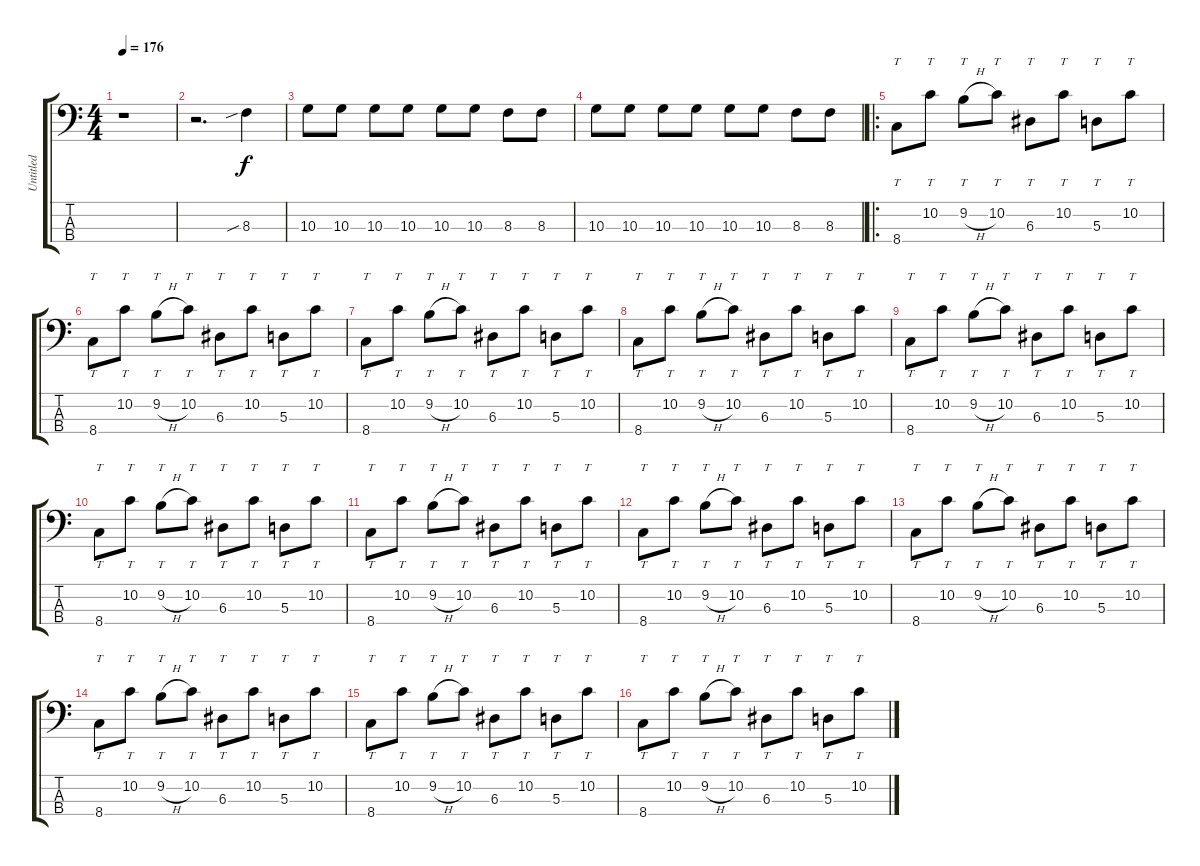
\track ("Untitled" "Untitled") {instrument electricbassfinger}
\staff {score tabs}
\tuning (G2 D2 A1 E1) {hide}
\ts (4 4)
\tempo 176
\clef f4
\ks c
r.1{dy f instrument electricbassfinger} |
r.2{d} 8.3{sib}.4 |
10.3.8 10.3.8 10.3.8 10.3.8 10.3.8 10.3.8 8.3.8 8.3.8 |
10.3.8 10.3.8 10.3.8 10.3.8 10.3.8 10.3.8 8.3.8 8.3.8 |
\ro
8.4.8{tt} 10.2.8{tt} 9.2{h}.8{tt} 10.2.8{tt} 6.3.8{tt} 10.2.8{tt} 5.3.8{tt} 10.2.8{tt} |
8.4.8{tt} 10.2.8{tt} 9.2{h}.8{tt} 10.2.8{tt} 6.3.8{tt} 10.2.8{tt} 5.3.8{tt} 10.2.8{tt} |
8.4.8{tt} 10.2.8{tt} 9.2{h}.8{tt} 10.2.8{tt} 6.3.8{tt} 10.2.8{tt} 5.3.8{tt} 10.2.8{tt} |
8.4.8{tt} 10.2.8{tt} 9.2{h}.8{tt} 10.2.8{tt} 6.3.8{tt} 10.2.8{tt} 5.3.8{tt} 10.2.8{tt} |
8.4.8{tt} 10.2.8{tt} 9.2{h}.8{tt} 10.2.8{tt} 6.3.8{tt} 10.2.8{tt} 5.3.8{tt} 10.2.8{tt} |
8.4.8{tt} 10.2.8{tt} 9.2{h}.8{tt} 10.2.8{tt} 6.3.8{tt} 10.2.8{tt} 5.3.8{tt} 10.2.8{tt} |
8.4.8{tt} 10.2.8{tt} 9.2{h}.8{tt} 10.2.8{tt} 6.3.8{tt} 10.2.8{tt} 5.3.8{tt} 10.2.8{tt} |
8.4.8{tt} 10.2.8{tt} 9.2{h}.8{tt} 10.2.8{tt} 6.3.8{tt} 10.2.8{tt} 5.3.8{tt} 10.2.8{tt} |
8.4.8{tt} 10.2.8{tt} 9.2{h}.8{tt} 10.2.8{tt} 6.3.8{tt} 10.2.8{tt} 5.3.8{tt} 10.2.8{tt} |
8.4.8{tt} 10.2.8{tt} 9.2{h}.8{tt} 10.2.8{tt} 6.3.8{tt} 10.2.8{tt} 5.3.8{tt} 10.2.8{tt} |
8.4.8{tt} 10.2.8{tt} 9.2{h}.8{tt} 10.2.8{tt} 6.3.8{tt} 10.2.8{tt} 5.3.8{tt} 10.2.8{tt} |
8.4.8{tt} 10.2.8{tt} 9.2{h}.8{tt} 10.2.8{tt} 6.3.8{tt} 10.2.8{tt} 5.3.8{tt} 10.2.8{tt}
